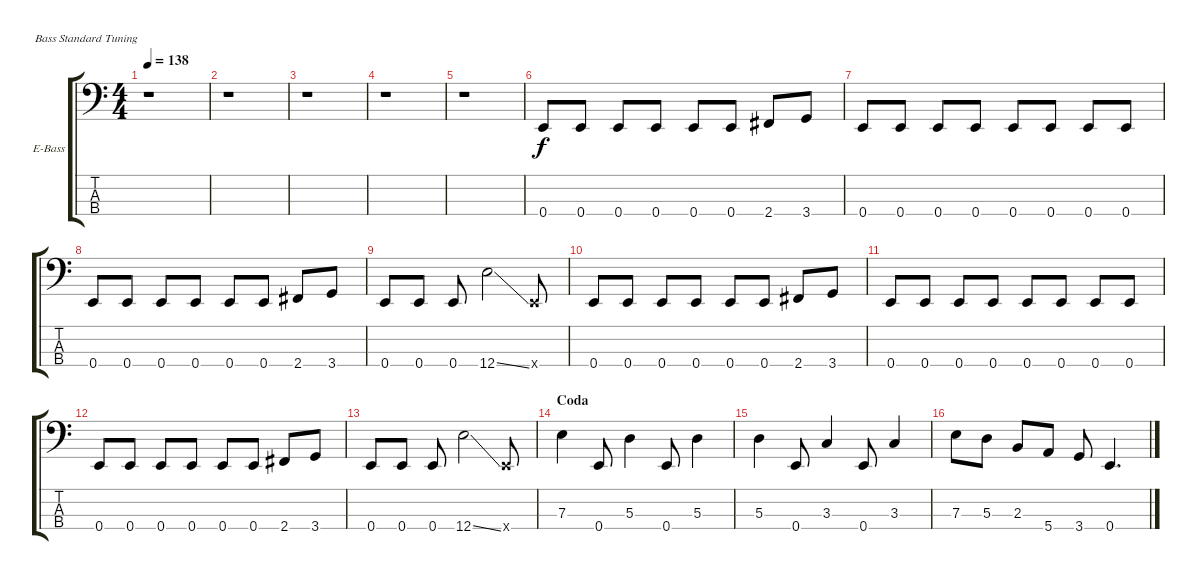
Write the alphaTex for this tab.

\bracketExtendMode groupsimilarinstruments
\firstSystemTrackNameOrientation horizontal
\otherSystemsTrackNameOrientation horizontal
\track ("Granovsky" "E-Bass") {instrument electricbassfinger}
\staff {score tabs}
\tuning (G2 D2 A1 E1)
\ts (4 4)
\tempo 138
\clef f4
\ks c
r.1{dy f} |
r.1 |
r.1 |
r.1 |
r.1 |
0.4.8 0.4.8 0.4.8 0.4.8 0.4.8 0.4.8 2.4.8 3.4.8 |
0.4.8 0.4.8 0.4.8 0.4.8 0.4.8 0.4.8 0.4.8 0.4.8 |
0.4.8 0.4.8 0.4.8 0.4.8 0.4.8 0.4.8 2.4.8 3.4.8 |
0.4.8 0.4.8 0.4.8 12.4{ss}.2 0.4{x}.8 |
0.4.8 0.4.8 0.4.8 0.4.8 0.4.8 0.4.8 2.4.8 3.4.8 |
0.4.8 0.4.8 0.4.8 0.4.8 0.4.8 0.4.8 0.4.8 0.4.8 |
0.4.8 0.4.8 0.4.8 0.4.8 0.4.8 0.4.8 2.4.8 3.4.8 |
0.4.8 0.4.8 0.4.8 12.4{ss}.2 0.4{x}.8 |
\section ("" "Coda")
7.3.4 0.4.8 5.3.4 0.4.8 5.3.4 |
5.3.4 0.4.8 3.3.4 0.4.8 3.3.4 |
7.3.8 5.3.8 2.3.8 5.4.8 3.4.8 0.4.4{d}
